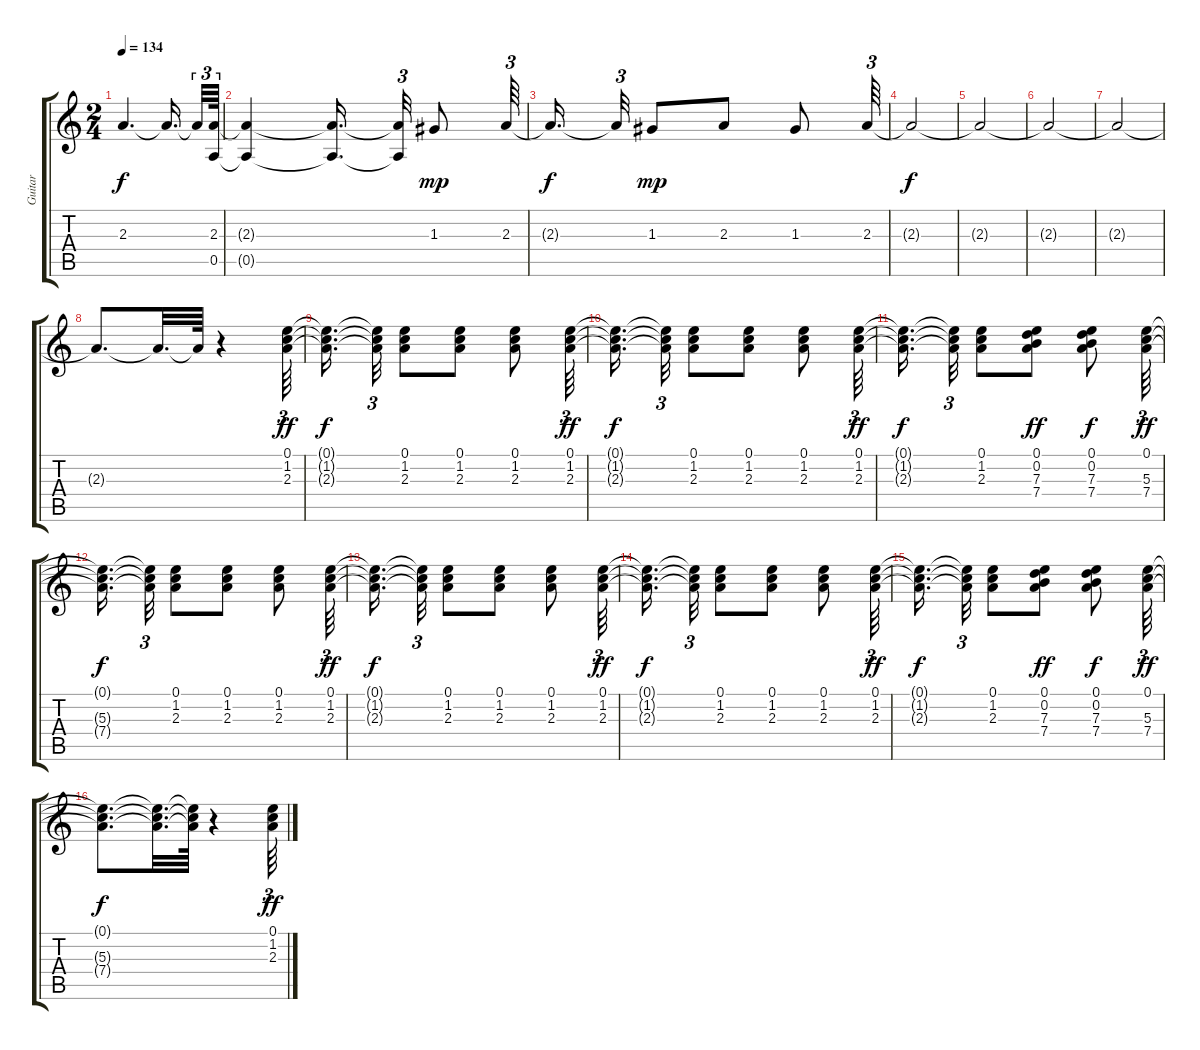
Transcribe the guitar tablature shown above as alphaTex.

\track ("Guitar" "Guitar") {instrument overdrivenguitar}
\staff {score tabs}
\tuning (E4 B3 G3 D3 A2 E2) {hide}
\ts (2 4)
\tempo 134
\clef g2
\ks c
2.3{t}.4{d dy f} 2.3{t}.16{d beam splitsecondary} 2.3{t}.32{tu (3 2)} (2.3 0.5).64{tu (3 2)} |
(2.3{t} 0.5{t}).4 (2.3{t} 0.5{t}).16{d beam splitsecondary} (2.3{t} 0.5{t}).32{tu (3 2)} 1.3.8{dy mp} 2.3.64{tu (3 2)} |
2.3{t}.16{d dy f beam splitsecondary} 2.3{t}.32{tu (3 2)} 1.3.8{dy mp} 2.3.8 1.3.8 2.3.64{tu (3 2)} |
2.3{t}.2{dy f} |
2.3{t}.2 |
2.3{t}.2 |
2.3{t}.2 |
2.3{t}.8{d} 2.3{t}.32{d} 2.3{t}.64 r.4 (0.1 1.2 2.3).64{tu (3 2) dy ff} |
(0.1{t} 1.2{t} 2.3{t}).16{d dy f beam splitsecondary} (0.1{t} 1.2{t} 2.3{t}).32{tu (3 2)} (0.1 1.2 2.3).8 (0.1 1.2 2.3).8 (0.1 1.2 2.3).8 (0.1 1.2 2.3).64{tu (3 2) dy ff} |
(0.1{t} 1.2{t} 2.3{t}).16{d dy f beam splitsecondary} (0.1{t} 1.2{t} 2.3{t}).32{tu (3 2)} (0.1 1.2 2.3).8 (0.1 1.2 2.3).8 (0.1 1.2 2.3).8 (0.1 1.2 2.3).64{tu (3 2) dy ff} |
(0.1{t} 1.2{t} 2.3{t}).16{d dy f beam splitsecondary} (0.1{t} 1.2{t} 2.3{t}).32{tu (3 2)} (0.1 1.2 2.3).8 (0.1 0.2 7.3 7.4).8{dy ff} (0.1 0.2 7.3 7.4).8{dy f} (0.1 5.3 7.4).64{tu (3 2) dy ff} |
(0.1{t} 5.3{t} 7.4{t}).16{d dy f beam splitsecondary} (0.1{t} 5.3{t} 7.4{t}).32{tu (3 2)} (0.1 1.2 2.3).8 (0.1 1.2 2.3).8 (0.1 1.2 2.3).8 (0.1 1.2 2.3).64{tu (3 2) dy ff} |
(0.1{t} 1.2{t} 2.3{t}).16{d dy f beam splitsecondary} (0.1{t} 1.2{t} 2.3{t}).32{tu (3 2)} (0.1 1.2 2.3).8 (0.1 1.2 2.3).8 (0.1 1.2 2.3).8 (0.1 1.2 2.3).64{tu (3 2) dy ff} |
(0.1{t} 1.2{t} 2.3{t}).16{d dy f beam splitsecondary} (0.1{t} 1.2{t} 2.3{t}).32{tu (3 2)} (0.1 1.2 2.3).8 (0.1 1.2 2.3).8 (0.1 1.2 2.3).8 (0.1 1.2 2.3).64{tu (3 2) dy ff} |
(0.1{t} 1.2{t} 2.3{t}).16{d dy f beam splitsecondary} (0.1{t} 1.2{t} 2.3{t}).32{tu (3 2)} (0.1 1.2 2.3).8 (0.1 0.2 7.3 7.4).8{dy ff} (0.1 0.2 7.3 7.4).8{dy f} (0.1 5.3 7.4).64{tu (3 2) dy ff} |
(0.1{t} 5.3{t} 7.4{t}).8{d dy f} (0.1{t} 5.3{t} 7.4{t}).32{d} (0.1{t} 5.3{t} 7.4{t}).64 r.4 (0.1 1.2 2.3).64{tu (3 2) dy ff}
